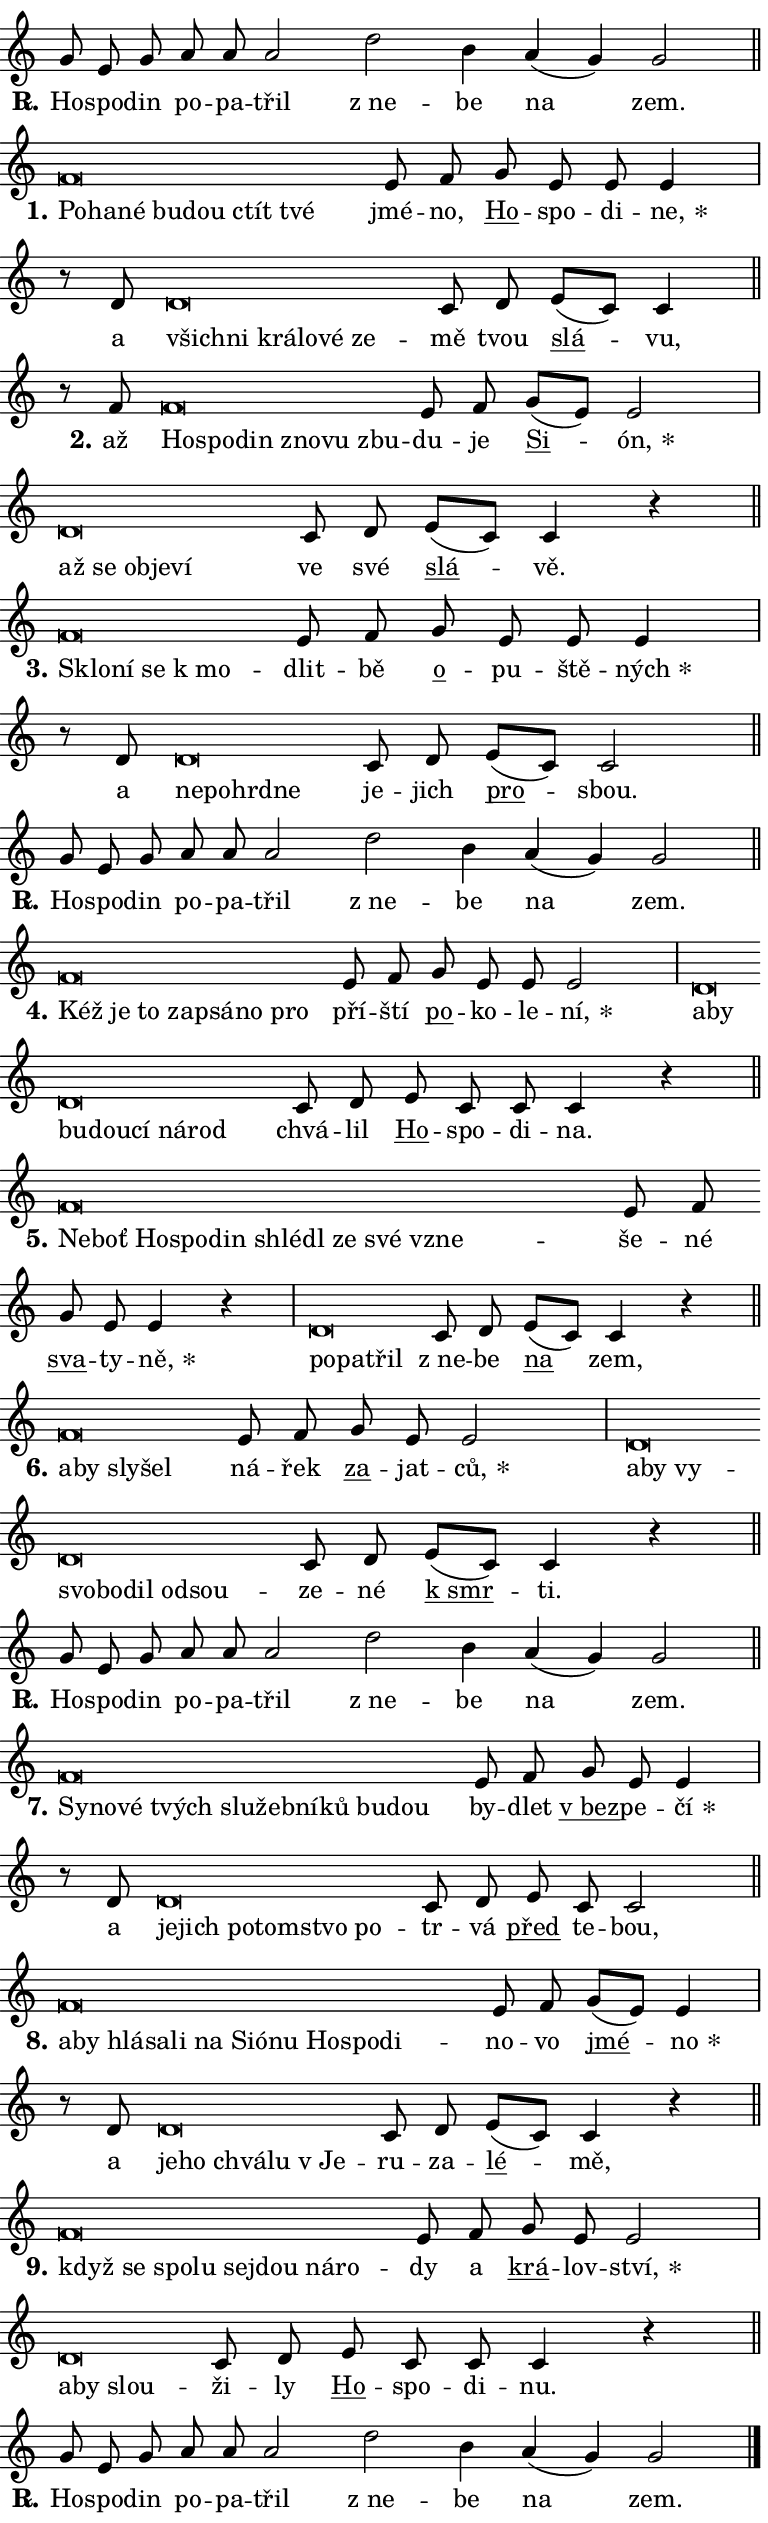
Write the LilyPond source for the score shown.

\version "2.24.0"
\header { tagline = "" }
\paper {
  indent = 0\cm
  top-margin = 0\cm
  right-margin = 0.13\cm % to fit lyric hyphens
  bottom-margin = 0\cm
  left-margin = 0\cm
  paper-width = 13\cm
  page-breaking = #ly:one-page-breaking
  system-system-spacing.basic-distance = #11
  score-system-spacing.basic-distance = #11
  ragged-last = ##f
}


%% Author: Thomas Morley
%% https://lists.gnu.org/archive/html/lilypond-user/2020-05/msg00002.html
#(define (line-position grob)
"Returns position of @var[grob} in current system:
   @code{'start}, if at first time-step
   @code{'end}, if at last time-step
   @code{'middle} otherwise
"
  (let* ((col (ly:item-get-column grob))
         (ln (ly:grob-object col 'left-neighbor))
         (rn (ly:grob-object col 'right-neighbor))
         (col-to-check-left (if (ly:grob? ln) ln col))
         (col-to-check-right (if (ly:grob? rn) rn col))
         (break-dir-left
           (and
             (ly:grob-property col-to-check-left 'non-musical #f)
             (ly:item-break-dir col-to-check-left)))
         (break-dir-right
           (and
             (ly:grob-property col-to-check-right 'non-musical #f)
             (ly:item-break-dir col-to-check-right))))
        (cond ((eqv? 1 break-dir-left) 'start)
              ((eqv? -1 break-dir-right) 'end)
              (else 'middle))))

#(define (tranparent-at-line-position vctor)
  (lambda (grob)
  "Relying on @code{line-position} select the relevant enry from @var{vctor}.
Used to determine transparency,"
    (case (line-position grob)
      ((end) (not (vector-ref vctor 0)))
      ((middle) (not (vector-ref vctor 1)))
      ((start) (not (vector-ref vctor 2))))))

noteHeadBreakVisibility =
#(define-music-function (break-visibility)(vector?)
"Makes @code{NoteHead}s transparent relying on @var{break-visibility}"
#{
  \override NoteHead.transparent =
    #(tranparent-at-line-position break-visibility)
#})

#(define delete-ledgers-for-transparent-note-heads
  (lambda (grob)
    "Reads whether a @code{NoteHead} is transparent.
If so this @code{NoteHead} is removed from @code{'note-heads} from
@var{grob}, which is supposed to be @code{LedgerLineSpanner}.
As a result ledgers are not printed for this @code{NoteHead}"
    (let* ((nhds-array (ly:grob-object grob 'note-heads))
           (nhds-list
             (if (ly:grob-array? nhds-array)
                 (ly:grob-array->list nhds-array)
                 '()))
           ;; Relies on the transparent-property being done before
           ;; Staff.LedgerLineSpanner.after-line-breaking is executed.
           ;; This is fragile ...
           (to-keep
             (remove
               (lambda (nhd)
                 (ly:grob-property nhd 'transparent #f))
               nhds-list)))
      ;; TODO find a better method to iterate over grob-arrays, similiar
      ;; to filter/remove etc for lists
      ;; For now rebuilt from scratch
      (set! (ly:grob-object grob 'note-heads)  '())
      (for-each
        (lambda (nhd)
          (ly:pointer-group-interface::add-grob grob 'note-heads nhd))
        to-keep))))

squashNotes = {
  \override NoteHead.X-extent = #'(-0.2 . 0.2)
  \override NoteHead.Y-extent = #'(-0.75 . 0)
  \override NoteHead.stencil =
    #(lambda (grob)
       (let ((pos (ly:grob-property grob 'staff-position)))
         (begin
           (if (< pos -7) (display "ERROR: Lower brevis then expected\n") (display ""))
           (if (<= pos -6) ly:text-interface::print ly:note-head::print))))
}
unSquashNotes = {
  \revert NoteHead.X-extent
  \revert NoteHead.Y-extent
  \revert NoteHead.stencil
}

hideNotes = \noteHeadBreakVisibility #begin-of-line-visible
unHideNotes = \noteHeadBreakVisibility #all-visible

% work-around for resetting accidentals
% https://lilypond.org/doc/v2.23/Documentation/notation/displaying-rhythms#unmetered-music
cadenzaMeasure = {
  \cadenzaOff
  \partial 1024 s1024
  \cadenzaOn
}

#(define-markup-command (accent layout props text) (markup?)
  "Underline accented syllable"
  (interpret-markup layout props
    #{\markup \override #'(offset . 4.3) \underline { #text }#}))

responsum = \markup \concat {
  "R" \hspace #-1.05 \path #0.1 #'((moveto 0 0.07) (lineto 0.9 0.8)) \hspace #0.05 "."
}

spaceSize = #0.6828661417322834 % exact space size for TeX Gyre Schola

\layout {
  \context {
    \Staff
    \remove "Time_signature_engraver"
    \override LedgerLineSpanner.after-line-breaking = #delete-ledgers-for-transparent-note-heads
  }
  \context {
    \Lyrics {
      \override LyricSpace.minimum-distance = \spaceSize
      \override LyricText.font-name = #"TeX Gyre Schola"
      \override LyricText.font-size = 1
      \override StanzaNumber.font-name = #"TeX Gyre Schola Bold"
      \override StanzaNumber.font-size = 1
    }
  }
  \context {
    \Score 
    \override NoteHead.text =
      #(lambda (grob) 
        (let ((pos (ly:grob-property grob 'staff-position)))
          #{\markup {
            \combine
              \halign #-0.55 \raise #(if (= pos -6) 0 0.5) \override #'(thickness . 2) \draw-line #'(3.2 . 0)
              \musicglyph "noteheads.sM1"
          }#}))
  }
}

% magnetic-lyrics.ily
%
%   written by
%     Jean Abou Samra <jean@abou-samra.fr>
%     Werner Lemberg <wl@gnu.org>
%
%   adapted by
%     Jiri Hon <jiri.hon@gmail.com>
%
% Version 2022-Apr-15

% https://www.mail-archive.com/lilypond-user@gnu.org/msg149350.html

#(define (Left_hyphen_pointer_engraver context)
   "Collect syllable-hyphen-syllable occurrences in lyrics and store
them in properties.  This engraver only looks to the left.  For
example, if the lyrics input is @code{foo -- bar}, it does the
following.

@itemize @bullet
@item
Set the @code{text} property of the @code{LyricHyphen} grob between
@q{foo} and @q{bar} to @code{foo}.

@item
Set the @code{left-hyphen} property of the @code{LyricText} grob with
text @q{foo} to the @code{LyricHyphen} grob between @q{foo} and
@q{bar}.
@end itemize

Use this auxiliary engraver in combination with the
@code{lyric-@/text::@/apply-@/magnetic-@/offset!} hook."
   (let ((hyphen #f)
         (text #f))
     (make-engraver
      (acknowledgers
       ((lyric-syllable-interface engraver grob source-engraver)
        (set! text grob)))
      (end-acknowledgers
       ((lyric-hyphen-interface engraver grob source-engraver)
        ;(when (not (grob::has-interface grob 'lyric-space-interface))
          (set! hyphen grob)));)
      ((stop-translation-timestep engraver)
       (when (and text hyphen)
         (ly:grob-set-object! text 'left-hyphen hyphen))
       (set! text #f)
       (set! hyphen #f)))))

#(define (lyric-text::apply-magnetic-offset! grob)
   "If the space between two syllables is less than the value in
property @code{LyricText@/.details@/.squash-threshold}, move the right
syllable to the left so that it gets concatenated with the left
syllable.

Use this function as a hook for
@code{LyricText@/.after-@/line-@/breaking} if the
@code{Left_@/hyphen_@/pointer_@/engraver} is active."
   (let ((hyphen (ly:grob-object grob 'left-hyphen #f)))
     (when hyphen
       (let ((left-text (ly:spanner-bound hyphen LEFT)))
         (when (grob::has-interface left-text 'lyric-syllable-interface)
           (let* ((common (ly:grob-common-refpoint grob left-text X))
                  (this-x-ext (ly:grob-extent grob common X))
                  (left-x-ext
                   (begin
                     ;; Trigger magnetism for left-text.
                     (ly:grob-property left-text 'after-line-breaking)
                     (ly:grob-extent left-text common X)))
                  ;; `delta` is the gap width between two syllables.
                  (delta (- (interval-start this-x-ext)
                            (interval-end left-x-ext)))
                  (details (ly:grob-property grob 'details))
                  (threshold (assoc-get 'squash-threshold details 0.2)))
             (when (< delta threshold)
               (let* (;; We have to manipulate the input text so that
                      ;; ligatures crossing syllable boundaries are not
                      ;; disabled.  For languages based on the Latin
                      ;; script this is essentially a beautification.
                      ;; However, for non-Western scripts it can be a
                      ;; necessity.
                      (lt (ly:grob-property left-text 'text))
                      (rt (ly:grob-property grob 'text))
                      (is-space (grob::has-interface hyphen 'lyric-space-interface))
                      (space (if is-space " " ""))
                      (extra-delta (if is-space spaceSize 0))
                      ;; Append new syllable.
                      (ltrt-space (if (and (string? lt) (string? rt))
                                (string-append lt space rt)
                                (make-concat-markup (list lt space rt))))
                      ;; Right-align `ltrt` to the right side.
                      (ltrt-space-markup (grob-interpret-markup
                               grob
                               (make-translate-markup
                                (cons (interval-length this-x-ext) 0)
                                (make-right-align-markup ltrt-space)))))
                 (begin
                   ;; Don't print `left-text`.
                   (ly:grob-set-property! left-text 'stencil #f)
                   ;; Set text and stencil (which holds all collected
                   ;; syllables so far) and shift it to the left.
                   (ly:grob-set-property! grob 'text ltrt-space)
                   (ly:grob-set-property! grob 'stencil ltrt-space-markup)
                   (ly:grob-translate-axis! grob (- (- delta extra-delta)) X))))))))))


#(define (lyric-hyphen::displace-bounds-first grob)
   ;; Make very sure this callback isn't triggered too early.
   (let ((left (ly:spanner-bound grob LEFT))
         (right (ly:spanner-bound grob RIGHT)))
     (ly:grob-property left 'after-line-breaking)
     (ly:grob-property right 'after-line-breaking)
     (ly:lyric-hyphen::print grob)))

squashThreshold = #0.4

\layout {
  \context {
    \Lyrics
    \consists #Left_hyphen_pointer_engraver
    \override LyricText.after-line-breaking =
      #lyric-text::apply-magnetic-offset!
    \override LyricHyphen.stencil = #lyric-hyphen::displace-bounds-first
    \override LyricText.details.squash-threshold = \squashThreshold
    \override LyricHyphen.minimum-distance = 0
    \override LyricHyphen.minimum-length = \squashThreshold
  }
}

squashText = \override LyricText.details.squash-threshold = 9999
unSquashText = \override LyricText.details.squash-threshold = \squashThreshold

leftText = \override LyricText.self-alignment-X = #LEFT
unLeftText = \revert LyricText.self-alignment-X

starOffset = #(lambda (grob) 
                (let ((x_offset (ly:self-alignment-interface::aligned-on-x-parent grob)))
                  (if (= x_offset 0) 0 (+ x_offset 1.2))))

star = #(define-music-function (syllable)(string?)
"Append star separator at the end of a syllable"
#{
  \once \override LyricText.X-offset = #starOffset
  \lyricmode { \markup {
    #syllable
    \override #'((font-name . "TeX Gyre Schola Bold")) \hspace #0.2 \lower #0.65 \larger "*"
  } }
#})

starAccent = #(define-music-function (syllable)(string?)
"Append star separator at the end of a syllable and make accent"
#{
  \once \override LyricText.X-offset = #starOffset
  \lyricmode { \markup {
    \accent #syllable
    \override #'((font-name . "TeX Gyre Schola Bold")) \hspace #0.2 \lower #0.65 \larger "*"
  } }
#})

breath = #(define-music-function (syllable)(string?)
"Append breathing indicator at the end of a syllable"
#{
  \lyricmode { \markup { #syllable "+" } }
#})

optionalBreath = #(define-music-function (syllable)(string?)
"Append optional breathing indicator at the end of a syllable"
#{
  \lyricmode { \markup { #syllable "(+)" } }
#})


\score {
    <<
        \new Voice = "melody" { \cadenzaOn \key c \major \relative { g'8 e g a a a2 \bar "" d b4 \bar "" a( g) g2 \cadenzaMeasure \bar "||" \break } }
        \new Lyrics \lyricsto "melody" { \lyricmode { \set stanza = \responsum
Ho -- spo -- din po -- pa -- třil "z ne" -- be na zem. } }
    >>
    \layout {}
}

\score {
    <<
        \new Voice = "melody" { \cadenzaOn \key c \major \relative { \squashNotes f'\breve*1/16 \hideNotes \breve*1/16 \bar "" \breve*1/16 \bar "" \breve*1/16 \bar "" \breve*1/16 \bar "" \breve*1/16 \breve*1/16 \bar "" \unHideNotes \unSquashNotes e8 f \bar "" g e e e4 \cadenzaMeasure \bar "|" r8 d8 \squashNotes d\breve*1/16 \hideNotes \breve*1/16 \bar "" \breve*1/16 \bar "" \breve*1/16 \bar "" \breve*1/16 \breve*1/16 \bar "" \unHideNotes \unSquashNotes c8 d \bar "" e[( c)] c4 \cadenzaMeasure \bar "||" \break } }
        \new Lyrics \lyricsto "melody" { \lyricmode { \set stanza = "1."
\leftText Po -- \squashText ha -- né bu -- dou ctít tvé \unLeftText \unSquashText jmé -- no, \markup \accent Ho -- spo -- di -- \star ne, a \leftText všich -- \squashText ni krá -- lo -- vé ze -- \unLeftText \unSquashText mě tvou \markup \accent slá -- vu, } }
    >>
    \layout {}
}

\score {
    <<
        \new Voice = "melody" { \cadenzaOn \key c \major \relative { r8 f'8 \squashNotes f\breve*1/16 \hideNotes \breve*1/16 \bar "" \breve*1/16 \bar "" \breve*1/16 \bar "" \breve*1/16 \breve*1/16 \bar "" \unHideNotes \unSquashNotes e8 f \bar "" g[( e)] e2 \cadenzaMeasure \bar "|" \squashNotes d\breve*1/16 \hideNotes \breve*1/16 \bar "" \breve*1/16 \bar "" \breve*1/16 \breve*1/16 \bar "" \unHideNotes \unSquashNotes c8 d \bar "" e[( c)] c4 r \cadenzaMeasure \bar "||" \break } }
        \new Lyrics \lyricsto "melody" { \lyricmode { \set stanza = "2."
až \leftText Ho -- \squashText spo -- din zno -- vu zbu -- \unLeftText \unSquashText du -- je \markup \accent Si -- \star ón, \leftText až \squashText se ob -- je -- ví \unLeftText \unSquashText ve své \markup \accent slá -- vě. } }
    >>
    \layout {}
}

\score {
    <<
        \new Voice = "melody" { \cadenzaOn \key c \major \relative { \squashNotes f'\breve*1/16 \hideNotes \breve*1/16 \bar "" \breve*1/16 \breve*1/16 \bar "" \unHideNotes \unSquashNotes e8 f \bar "" g e e e4 \cadenzaMeasure \bar "|" r8 d8 \squashNotes d\breve*1/16 \hideNotes \breve*1/16 \bar "" \breve*1/16 \breve*1/16 \bar "" \unHideNotes \unSquashNotes c8 d \bar "" e[( c)] c2 \cadenzaMeasure \bar "||" \break } }
        \new Lyrics \lyricsto "melody" { \lyricmode { \set stanza = "3."
\leftText Sklo -- \squashText ní se "k mo" -- \unLeftText \unSquashText dlit -- bě \markup \accent o -- pu -- ště -- \star ných a \leftText ne -- \squashText po -- hrd -- ne \unLeftText \unSquashText je -- jich \markup \accent pro -- sbou. } }
    >>
    \layout {}
}

\score {
    <<
        \new Voice = "melody" { \cadenzaOn \key c \major \relative { g'8 e g a a a2 \bar "" d b4 \bar "" a( g) g2 \cadenzaMeasure \bar "||" \break } }
        \new Lyrics \lyricsto "melody" { \lyricmode { \set stanza = \responsum
Ho -- spo -- din po -- pa -- třil "z ne" -- be na zem. } }
    >>
    \layout {}
}

\score {
    <<
        \new Voice = "melody" { \cadenzaOn \key c \major \relative { \squashNotes f'\breve*1/16 \hideNotes \breve*1/16 \bar "" \breve*1/16 \bar "" \breve*1/16 \bar "" \breve*1/16 \bar "" \breve*1/16 \breve*1/16 \bar "" \unHideNotes \unSquashNotes e8 f \bar "" g e e e2 \cadenzaMeasure \bar "|" \squashNotes d\breve*1/16 \hideNotes \breve*1/16 \bar "" \breve*1/16 \bar "" \breve*1/16 \bar "" \breve*1/16 \bar "" \breve*1/16 \breve*1/16 \bar "" \unHideNotes \unSquashNotes c8 d \bar "" e c c c4 r \cadenzaMeasure \bar "||" \break } }
        \new Lyrics \lyricsto "melody" { \lyricmode { \set stanza = "4."
\leftText Kéž \squashText je to za -- psá -- no pro \unLeftText \unSquashText pří -- ští \markup \accent po -- ko -- le -- \star ní, \leftText a -- \squashText by bu -- dou -- cí ná -- rod \unLeftText \unSquashText chvá -- lil \markup \accent Ho -- spo -- di -- na. } }
    >>
    \layout {}
}

\score {
    <<
        \new Voice = "melody" { \cadenzaOn \key c \major \relative { \squashNotes f'\breve*1/16 \hideNotes \breve*1/16 \bar "" \breve*1/16 \bar "" \breve*1/16 \bar "" \breve*1/16 \bar "" \breve*1/16 \bar "" \breve*1/16 \bar "" \breve*1/16 \bar "" \breve*1/16 \breve*1/16 \bar "" \unHideNotes \unSquashNotes e8 f \bar "" g e e4 r \cadenzaMeasure \bar "|" \squashNotes d\breve*1/16 \hideNotes \breve*1/16 \breve*1/16 \bar "" \unHideNotes \unSquashNotes c8 d \bar "" e[( c)] c4 r \cadenzaMeasure \bar "||" \break } }
        \new Lyrics \lyricsto "melody" { \lyricmode { \set stanza = "5."
\leftText Ne -- \squashText boť Ho -- spo -- din shlé -- dl ze své vzne -- \unLeftText \unSquashText še -- né \markup \accent sva -- ty -- \star ně, \leftText po -- \squashText pa -- třil \unLeftText \unSquashText "z ne" -- be \markup \accent na zem, } }
    >>
    \layout {}
}

\score {
    <<
        \new Voice = "melody" { \cadenzaOn \key c \major \relative { \squashNotes f'\breve*1/16 \hideNotes \breve*1/16 \bar "" \breve*1/16 \breve*1/16 \bar "" \unHideNotes \unSquashNotes e8 f \bar "" g e e2 \cadenzaMeasure \bar "|" \squashNotes d\breve*1/16 \hideNotes \breve*1/16 \bar "" \breve*1/16 \bar "" \breve*1/16 \bar "" \breve*1/16 \bar "" \breve*1/16 \bar "" \breve*1/16 \breve*1/16 \bar "" \unHideNotes \unSquashNotes c8 d \bar "" e[( c)] c4 r \cadenzaMeasure \bar "||" \break } }
        \new Lyrics \lyricsto "melody" { \lyricmode { \set stanza = "6."
\leftText a -- \squashText by sly -- šel \unLeftText \unSquashText ná -- řek \markup \accent za -- jat -- \star ců, \leftText a -- \squashText by vy -- svo -- bo -- dil od -- sou -- \unLeftText \unSquashText ze -- né \markup \accent "k smr" -- ti. } }
    >>
    \layout {}
}

\score {
    <<
        \new Voice = "melody" { \cadenzaOn \key c \major \relative { g'8 e g a a a2 \bar "" d b4 \bar "" a( g) g2 \cadenzaMeasure \bar "||" \break } }
        \new Lyrics \lyricsto "melody" { \lyricmode { \set stanza = \responsum
Ho -- spo -- din po -- pa -- třil "z ne" -- be na zem. } }
    >>
    \layout {}
}

\score {
    <<
        \new Voice = "melody" { \cadenzaOn \key c \major \relative { \squashNotes f'\breve*1/16 \hideNotes \breve*1/16 \bar "" \breve*1/16 \bar "" \breve*1/16 \bar "" \breve*1/16 \bar "" \breve*1/16 \bar "" \breve*1/16 \bar "" \breve*1/16 \bar "" \breve*1/16 \breve*1/16 \bar "" \unHideNotes \unSquashNotes e8 f \bar "" g e e4 \cadenzaMeasure \bar "|" r8 d8 \squashNotes d\breve*1/16 \hideNotes \breve*1/16 \bar "" \breve*1/16 \bar "" \breve*1/16 \bar "" \breve*1/16 \breve*1/16 \bar "" \unHideNotes \unSquashNotes c8 d \bar "" e c c2 \cadenzaMeasure \bar "||" \break } }
        \new Lyrics \lyricsto "melody" { \lyricmode { \set stanza = "7."
\leftText Sy -- \squashText no -- vé tvých slu -- žeb -- ní -- ků bu -- dou \unLeftText \unSquashText by -- dlet \markup \accent "v bez" -- pe -- \star čí a \leftText je -- \squashText jich po -- tom -- stvo po -- \unLeftText \unSquashText tr -- vá \markup \accent před te -- bou, } }
    >>
    \layout {}
}

\score {
    <<
        \new Voice = "melody" { \cadenzaOn \key c \major \relative { \squashNotes f'\breve*1/16 \hideNotes \breve*1/16 \bar "" \breve*1/16 \bar "" \breve*1/16 \bar "" \breve*1/16 \bar "" \breve*1/16 \bar "" \breve*1/16 \bar "" \breve*1/16 \bar "" \breve*1/16 \bar "" \breve*1/16 \bar "" \breve*1/16 \breve*1/16 \bar "" \unHideNotes \unSquashNotes e8 f \bar "" g[( e)] e4 \cadenzaMeasure \bar "|" r8 d8 \squashNotes d\breve*1/16 \hideNotes \breve*1/16 \bar "" \breve*1/16 \bar "" \breve*1/16 \breve*1/16 \bar "" \unHideNotes \unSquashNotes c8 d \bar "" e[( c)] c4 r \cadenzaMeasure \bar "||" \break } }
        \new Lyrics \lyricsto "melody" { \lyricmode { \set stanza = "8."
\leftText a -- \squashText by hlá -- sa -- li na Si -- ó -- nu Ho -- spo -- di -- \unLeftText \unSquashText no -- vo \markup \accent jmé -- \star no a \leftText je -- \squashText ho chvá -- lu "v Je" -- \unLeftText \unSquashText ru -- za -- \markup \accent lé -- mě, } }
    >>
    \layout {}
}

\score {
    <<
        \new Voice = "melody" { \cadenzaOn \key c \major \relative { \squashNotes f'\breve*1/16 \hideNotes \breve*1/16 \bar "" \breve*1/16 \bar "" \breve*1/16 \bar "" \breve*1/16 \bar "" \breve*1/16 \bar "" \breve*1/16 \breve*1/16 \bar "" \unHideNotes \unSquashNotes e8 f \bar "" g e e2 \cadenzaMeasure \bar "|" \squashNotes d\breve*1/16 \hideNotes \breve*1/16 \breve*1/16 \bar "" \unHideNotes \unSquashNotes c8 d \bar "" e c c c4 r \cadenzaMeasure \bar "||" \break } }
        \new Lyrics \lyricsto "melody" { \lyricmode { \set stanza = "9."
\leftText když \squashText se spo -- lu sej -- dou ná -- ro -- \unLeftText \unSquashText dy a \markup \accent krá -- lov -- \star ství, \leftText a -- \squashText by slou -- \unLeftText \unSquashText ži -- ly \markup \accent Ho -- spo -- di -- nu. } }
    >>
    \layout {}
}

\score {
    <<
        \new Voice = "melody" { \cadenzaOn \key c \major \relative { g'8 e g a a a2 \bar "" d b4 \bar "" a( g) g2 \cadenzaMeasure \bar "||" \break } \bar "|." }
        \new Lyrics \lyricsto "melody" { \lyricmode { \set stanza = \responsum
Ho -- spo -- din po -- pa -- třil "z ne" -- be na zem. } }
    >>
    \layout {}
}
